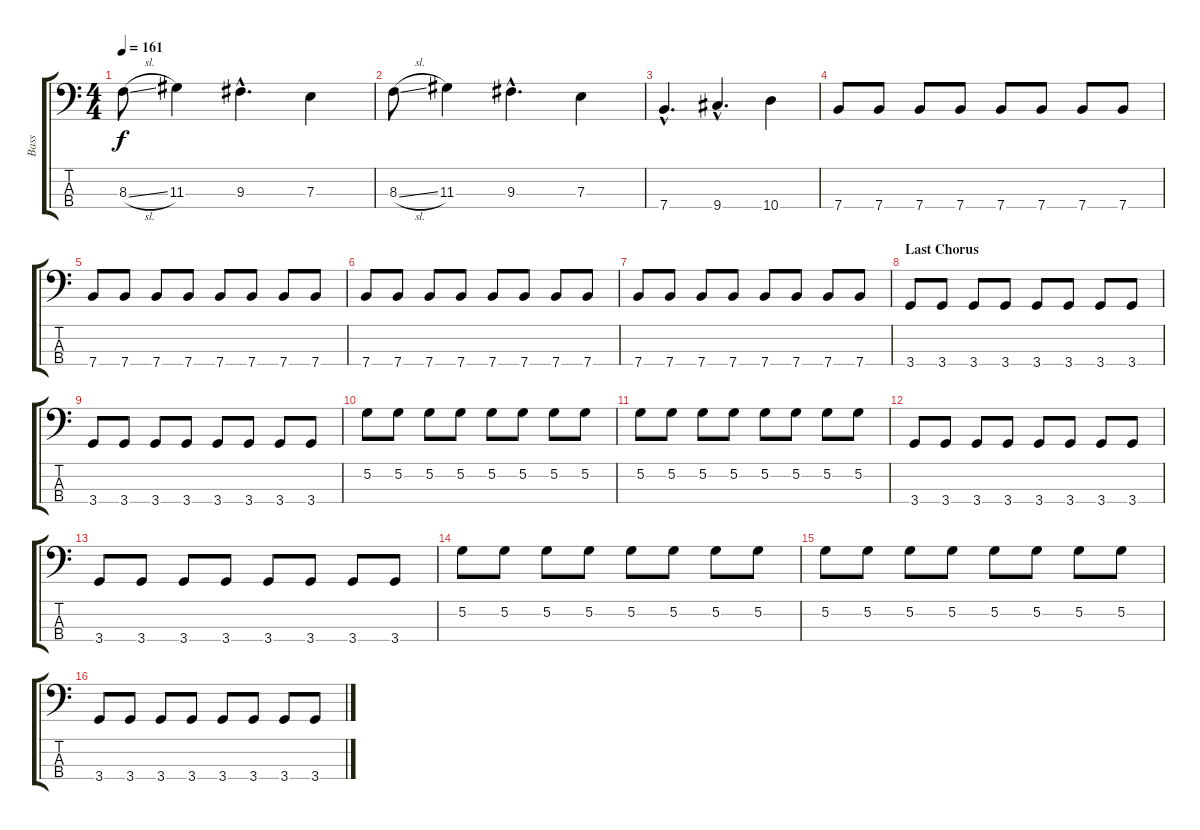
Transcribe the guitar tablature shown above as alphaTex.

\track ("Bass" "Bass") {instrument electricbassfinger}
\staff {score tabs}
\tuning (G2 D2 A1 E1) {hide}
\ts (4 4)
\tempo 161
\clef f4
\ks c
8.3{sl}.8{dy f} 11.3.4 9.3{hac}.4{d} 7.3.4 |
8.3{sl}.8 11.3.4 9.3{hac}.4{d} 7.3.4 |
7.4{hac}.4{d} 9.4{hac}.4{d} 10.4.4 |
7.4.8 7.4.8 7.4.8 7.4.8 7.4.8 7.4.8 7.4.8 7.4.8 |
7.4.8 7.4.8 7.4.8 7.4.8 7.4.8 7.4.8 7.4.8 7.4.8 |
7.4.8 7.4.8 7.4.8 7.4.8 7.4.8 7.4.8 7.4.8 7.4.8 |
7.4.8 7.4.8 7.4.8 7.4.8 7.4.8 7.4.8 7.4.8 7.4.8 |
\section ("" "Last Chorus")
3.4.8 3.4.8 3.4.8 3.4.8 3.4.8 3.4.8 3.4.8 3.4.8 |
3.4.8 3.4.8 3.4.8 3.4.8 3.4.8 3.4.8 3.4.8 3.4.8 |
5.2.8 5.2.8 5.2.8 5.2.8 5.2.8 5.2.8 5.2.8 5.2.8 |
5.2.8 5.2.8 5.2.8 5.2.8 5.2.8 5.2.8 5.2.8 5.2.8 |
3.4.8 3.4.8 3.4.8 3.4.8 3.4.8 3.4.8 3.4.8 3.4.8 |
3.4.8 3.4.8 3.4.8 3.4.8 3.4.8 3.4.8 3.4.8 3.4.8 |
5.2.8 5.2.8 5.2.8 5.2.8 5.2.8 5.2.8 5.2.8 5.2.8 |
5.2.8 5.2.8 5.2.8 5.2.8 5.2.8 5.2.8 5.2.8 5.2.8 |
3.4.8 3.4.8 3.4.8 3.4.8 3.4.8 3.4.8 3.4.8 3.4.8
